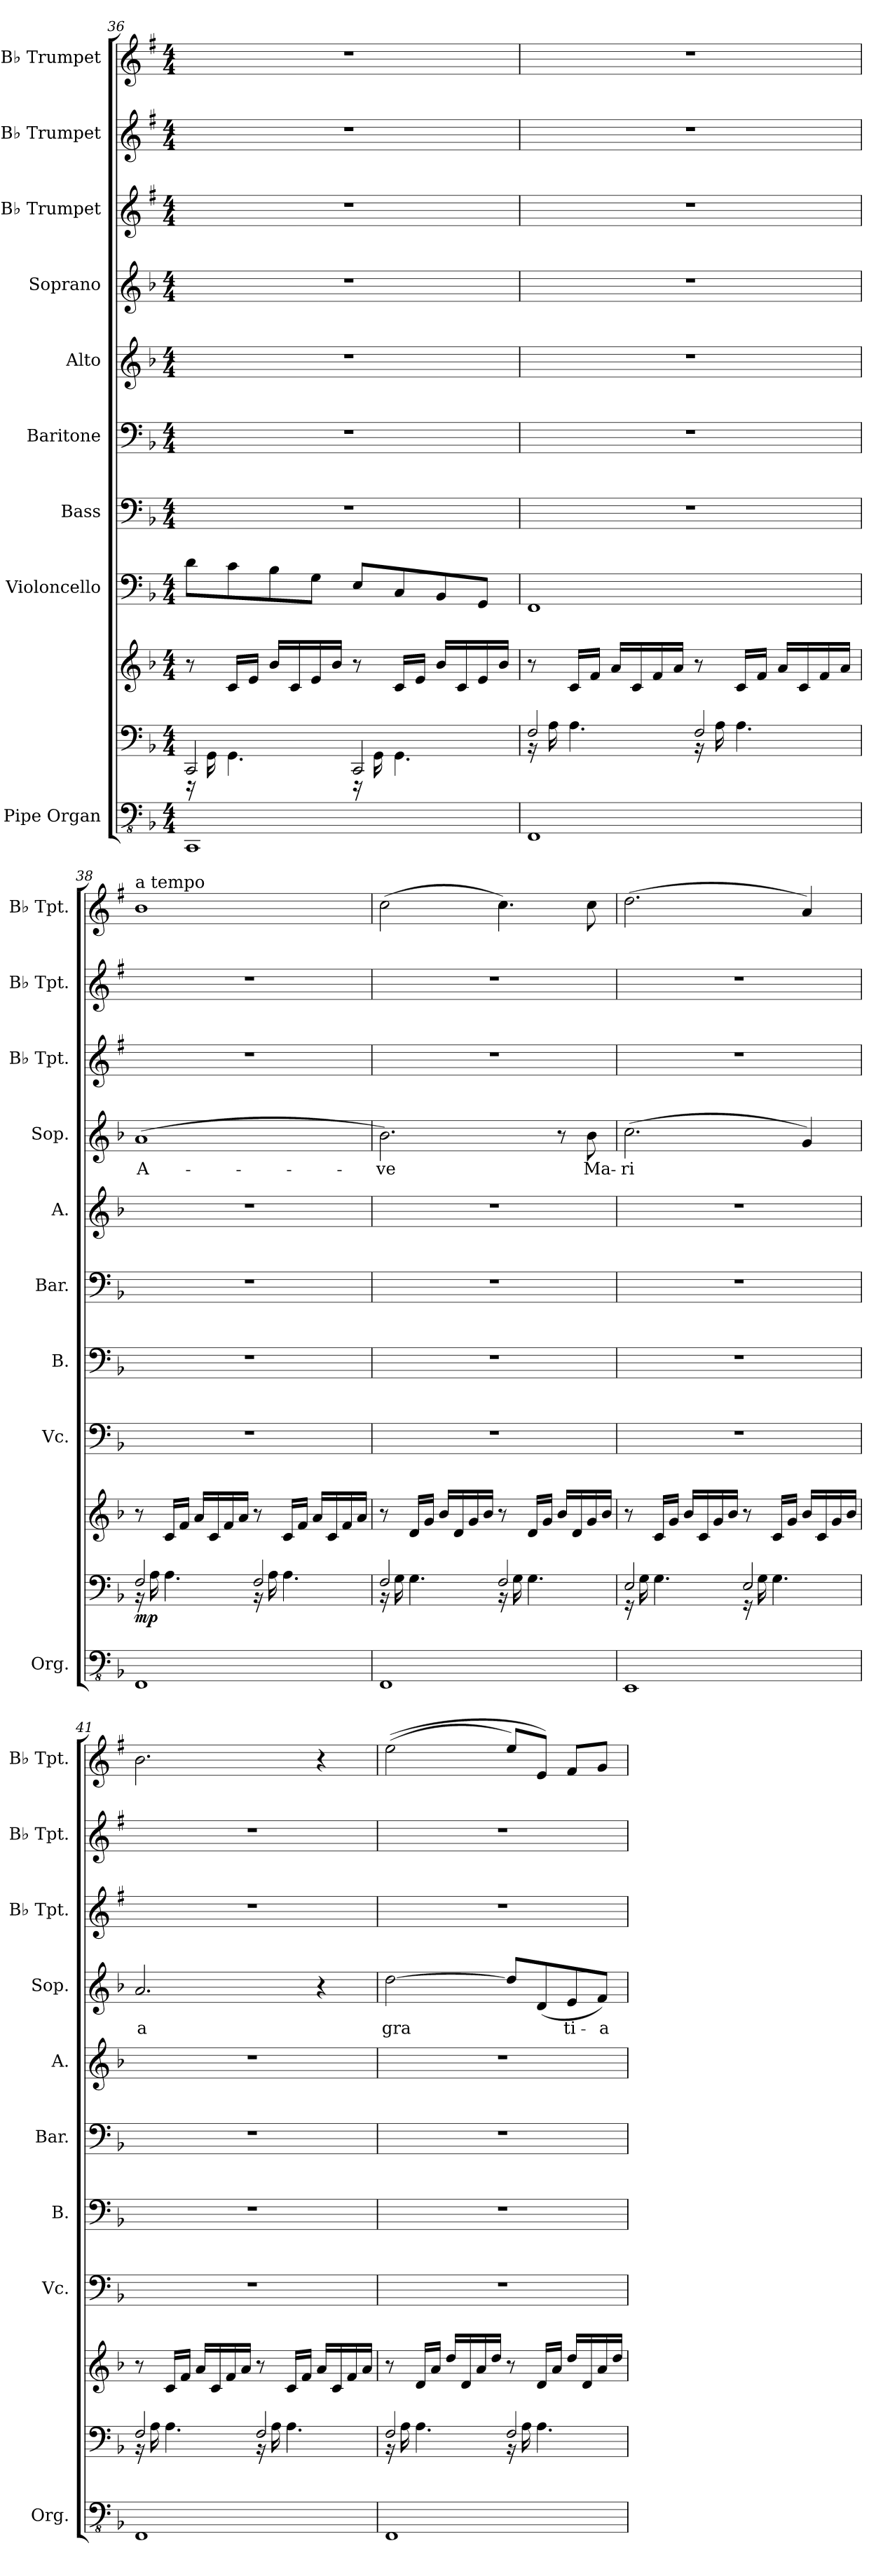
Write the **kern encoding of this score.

**kern	**kern	**kern	**dynam	**kern	**kern	**kern	**kern	**kern	**text	**kern	**kern	**kern
*part9	*part9	*part9	*part9	*part8	*part7	*part6	*part5	*part4	*part4	*part3	*part2	*part1
*staff11	*staff10	*staff9	*staff9/10/11	*staff8	*staff7	*staff6	*staff5	*staff4	*staff4	*staff3	*staff2	*staff1
*I"Pipe Organ	*	*	*	*I"Violoncello	*I"Bass	*I"Baritone	*I"Alto	*I"Soprano	*	*I"B♭ Trumpet	*I"B♭ Trumpet	*I"B♭ Trumpet
*I'Org.	*	*	*	*I'Vc.	*I'B.	*I'Bar.	*I'A.	*I'Sop.	*	*I'B♭ Tpt.	*I'B♭ Tpt.	*I'B♭ Tpt.
*clefFv4	*clefF4	*clefG2	*	*clefF4	*clefF4	*clefF4	*clefG2	*clefG2	*	*clefG2	*clefG2	*clefG2
*	*	*	*	*	*	*	*	*	*	*ITrd1c2	*ITrd1c2	*ITrd1c2
*k[b-]	*k[b-]	*k[b-]	*	*k[b-]	*k[b-]	*k[b-]	*k[b-]	*k[b-]	*	*k[b-]	*k[b-]	*k[b-]
*M4/4	*M4/4	*M4/4	*	*M4/4	*M4/4	*M4/4	*M4/4	*M4/4	*	*M4/4	*M4/4	*M4/4
*MM65	*MM65	*MM65	*	*MM65	*MM65	*MM65	*MM65	*MM65	*	*MM65	*MM65	*MM65
=36	=36	=36	=36	=36	=36	=36	=36	=36	=36	=36	=36	=36
*	*^	*	*	*	*	*	*	*	*	*	*	*
!	!	!	!	!	!	!	!	!	!	!	!	!	!LO:TX:a:i:t=poco rit.
*	*	*	*	*	*	*	*	*	*	*	*	*	*^
1CCC	2CC/	16r	8r	.	8d\L	1r	1r	1r	1r	.	1r	1r	1r	2ryy
.	.	16GG\	.	.	.	.	.	.	.	.	.	.	.	.
.	.	4.GG\	16c/LL	.	8c\	.	.	.	.	.	.	.	.	.
.	.	.	16e/JJ	.	.	.	.	.	.	.	.	.	.	.
.	.	.	16b-/LL	.	8B-\	.	.	.	.	.	.	.	.	.
.	.	.	16c/	.	.	.	.	.	.	.	.	.	.	.
.	.	.	16e/	.	8G\J	.	.	.	.	.	.	.	.	.
.	.	.	16b-/JJ	.	.	.	.	.	.	.	.	.	.	.
*	*	*	*	*	*	*	*	*	*	*	*	*	*MM60	*
.	2CC/	16r	8r	.	8E/L	.	.	.	.	.	.	.	.	2ryy
.	.	16GG\	.	.	.	.	.	.	.	.	.	.	.	.
.	.	4.GG\	16c/LL	.	8C/	.	.	.	.	.	.	.	.	.
.	.	.	16e/JJ	.	.	.	.	.	.	.	.	.	.	.
.	.	.	16b-/LL	.	8BB-/	.	.	.	.	.	.	.	.	.
.	.	.	16c/	.	.	.	.	.	.	.	.	.	.	.
.	.	.	16e/	.	8GG/J	.	.	.	.	.	.	.	.	.
.	.	.	16b-/JJ	.	.	.	.	.	.	.	.	.	.	.
*	*	*	*	*	*	*	*	*	*	*	*	*	*v	*v
!!LO:LB:g=z
=37	=37	=37	=37	=37	=37	=37	=37	=37	=37	=37	=37	=37	=37
1FFF	2F/	16r	8r	.	1FF	1r	1r	1r	1r	.	1r	1r	1r
.	.	16A\	.	.	.	.	.	.	.	.	.	.	.
.	.	4.A\	16c/LL	.	.	.	.	.	.	.	.	.	.
.	.	.	16f/JJ	.	.	.	.	.	.	.	.	.	.
.	.	.	16a/LL	.	.	.	.	.	.	.	.	.	.
.	.	.	16c/	.	.	.	.	.	.	.	.	.	.
.	.	.	16f/	.	.	.	.	.	.	.	.	.	.
.	.	.	16a/JJ	.	.	.	.	.	.	.	.	.	.
.	2F/	16r	8r	.	.	.	.	.	.	.	.	.	.
.	.	16A\	.	.	.	.	.	.	.	.	.	.	.
.	.	4.A\	16c/LL	.	.	.	.	.	.	.	.	.	.
.	.	.	16f/JJ	.	.	.	.	.	.	.	.	.	.
.	.	.	16a/LL	.	.	.	.	.	.	.	.	.	.
.	.	.	16c/	.	.	.	.	.	.	.	.	.	.
.	.	.	16f/	.	.	.	.	.	.	.	.	.	.
.	.	.	16a/JJ	.	.	.	.	.	.	.	.	.	.
=38	=38	=38	=38	=38	=38	=38	=38	=38	=38	=38	=38	=38	=38
*	*	*	*	*	*	*	*	*	*	*	*	*	*MM70
!	!	!	!	!	!	!	!	!	!	!	!	!	!LO:TX:a:t=a tempo
!	!	!	!	!LO:DY:b=2	!	!	!	!	!	!LO:LY:b	!	!	!
1FFF	2F/	16r	8r	mp	1r	1r	1r	1r	(<1a	A-	1r	1r	1a
.	.	16A\	.	.	.	.	.	.	.	.	.	.	.
.	.	4.A\	16c/LL	.	.	.	.	.	.	.	.	.	.
.	.	.	16f/JJ	.	.	.	.	.	.	.	.	.	.
.	.	.	16a/LL	.	.	.	.	.	.	.	.	.	.
.	.	.	16c/	.	.	.	.	.	.	.	.	.	.
.	.	.	16f/	.	.	.	.	.	.	.	.	.	.
.	.	.	16a/JJ	.	.	.	.	.	.	.	.	.	.
.	2F/	16r	8r	.	.	.	.	.	.	.	.	.	.
.	.	16A\	.	.	.	.	.	.	.	.	.	.	.
.	.	4.A\	16c/LL	.	.	.	.	.	.	.	.	.	.
.	.	.	16f/JJ	.	.	.	.	.	.	.	.	.	.
.	.	.	16a/LL	.	.	.	.	.	.	.	.	.	.
.	.	.	16c/	.	.	.	.	.	.	.	.	.	.
.	.	.	16f/	.	.	.	.	.	.	.	.	.	.
.	.	.	16a/JJ	.	.	.	.	.	.	.	.	.	.
=39	=39	=39	=39	=39	=39	=39	=39	=39	=39	=39	=39	=39	=39
!	!	!	!	!	!	!	!	!	!	!LO:LY:b	!	!	!
1FFF	2F/	16r	8r	.	1r	1r	1r	1r	2.b-\)	-ve	1r	1r	(>2b-\
.	.	16G\	.	.	.	.	.	.	.	.	.	.	.
.	.	4.G\	16d/LL	.	.	.	.	.	.	.	.	.	.
.	.	.	16g/JJ	.	.	.	.	.	.	.	.	.	.
.	.	.	16b-/LL	.	.	.	.	.	.	.	.	.	.
.	.	.	16d/	.	.	.	.	.	.	.	.	.	.
.	.	.	16g/	.	.	.	.	.	.	.	.	.	.
.	.	.	16b-/JJ	.	.	.	.	.	.	.	.	.	.
.	2F/	16r	8r	.	.	.	.	.	.	.	.	.	4.b-\)
.	.	16G\	.	.	.	.	.	.	.	.	.	.	.
.	.	4.G\	16d/LL	.	.	.	.	.	.	.	.	.	.
.	.	.	16g/JJ	.	.	.	.	.	.	.	.	.	.
.	.	.	16b-/LL	.	.	.	.	.	8r	.	.	.	.
.	.	.	16d/	.	.	.	.	.	.	.	.	.	.
!	!	!	!	!	!	!	!	!	!	!LO:LY:b	!	!	!
.	.	.	16g/	.	.	.	.	.	8b-\	Ma-	.	.	8b-\
.	.	.	16b-/JJ	.	.	.	.	.	.	.	.	.	.
=40	=40	=40	=40	=40	=40	=40	=40	=40	=40	=40	=40	=40	=40
!	!	!	!	!	!	!	!	!	!	!LO:LY:b	!	!	!
1EEE	2E/	16r	8r	.	1r	1r	1r	1r	(>2.cc\	-ri	1r	1r	(>2.cc\
.	.	16G\	.	.	.	.	.	.	.	.	.	.	.
.	.	4.G\	16c/LL	.	.	.	.	.	.	.	.	.	.
.	.	.	16g/JJ	.	.	.	.	.	.	.	.	.	.
.	.	.	16b-/LL	.	.	.	.	.	.	.	.	.	.
.	.	.	16c/	.	.	.	.	.	.	.	.	.	.
.	.	.	16g/	.	.	.	.	.	.	.	.	.	.
.	.	.	16b-/JJ	.	.	.	.	.	.	.	.	.	.
.	2E/	16r	8r	.	.	.	.	.	.	.	.	.	.
.	.	16G\	.	.	.	.	.	.	.	.	.	.	.
.	.	4.G\	16c/LL	.	.	.	.	.	.	.	.	.	.
.	.	.	16g/JJ	.	.	.	.	.	.	.	.	.	.
.	.	.	16b-/LL	.	.	.	.	.	4g/)	.	.	.	4g/)
.	.	.	16c/	.	.	.	.	.	.	.	.	.	.
.	.	.	16g/	.	.	.	.	.	.	.	.	.	.
.	.	.	16b-/JJ	.	.	.	.	.	.	.	.	.	.
!!LO:LB:g=z
=41	=41	=41	=41	=41	=41	=41	=41	=41	=41	=41	=41	=41	=41
!	!	!	!	!	!	!	!	!	!	!LO:LY:b	!	!	!
1FFF	2F/	16r	8r	.	1r	1r	1r	1r	2.a/	a	1r	1r	2.a\
.	.	16A\	.	.	.	.	.	.	.	.	.	.	.
.	.	4.A\	16c/LL	.	.	.	.	.	.	.	.	.	.
.	.	.	16f/JJ	.	.	.	.	.	.	.	.	.	.
.	.	.	16a/LL	.	.	.	.	.	.	.	.	.	.
.	.	.	16c/	.	.	.	.	.	.	.	.	.	.
.	.	.	16f/	.	.	.	.	.	.	.	.	.	.
.	.	.	16a/JJ	.	.	.	.	.	.	.	.	.	.
.	2F/	16r	8r	.	.	.	.	.	.	.	.	.	.
.	.	16A\	.	.	.	.	.	.	.	.	.	.	.
.	.	4.A\	16c/LL	.	.	.	.	.	.	.	.	.	.
.	.	.	16f/JJ	.	.	.	.	.	.	.	.	.	.
.	.	.	16a/LL	.	.	.	.	.	4r	.	.	.	4r
.	.	.	16c/	.	.	.	.	.	.	.	.	.	.
.	.	.	16f/	.	.	.	.	.	.	.	.	.	.
.	.	.	16a/JJ	.	.	.	.	.	.	.	.	.	.
=42	=42	=42	=42	=42	=42	=42	=42	=42	=42	=42	=42	=42	=42
!	!	!	!	!	!	!	!	!	!	!LO:LY:b	!	!	!
1FFF	2F/	16r	8r	.	1r	1r	1r	1r	[2dd\	gra	1r	1r	(>(>2dd\
.	.	16A\	.	.	.	.	.	.	.	.	.	.	.
.	.	4.A\	16d/LL	.	.	.	.	.	.	.	.	.	.
.	.	.	16a/JJ	.	.	.	.	.	.	.	.	.	.
.	.	.	16dd/LL	.	.	.	.	.	.	.	.	.	.
.	.	.	16d/	.	.	.	.	.	.	.	.	.	.
.	.	.	16a/	.	.	.	.	.	.	.	.	.	.
.	.	.	16dd/JJ	.	.	.	.	.	.	.	.	.	.
.	2F/	16r	8r	.	.	.	.	.	8dd/L]	.	.	.	8dd/L)
.	.	16A\	.	.	.	.	.	.	.	.	.	.	.
.	.	4.A\	16d/LL	.	.	.	.	.	(<8d/	.	.	.	8d/J)
.	.	.	16a/JJ	.	.	.	.	.	.	.	.	.	.
!	!	!	!	!	!	!	!	!	!	!LO:LY:b	!	!	!
.	.	.	16dd/LL	.	.	.	.	.	8e/	ti-	.	.	8e/L
.	.	.	16d/	.	.	.	.	.	.	.	.	.	.
!	!	!	!	!	!	!	!	!	!	!LO:LY:b	!	!	!
.	.	.	16a/	.	.	.	.	.	8f/J)	-a	.	.	8f/J
.	.	.	16dd/JJ	.	.	.	.	.	.	.	.	.	.
*	*v	*v	*	*	*	*	*	*	*	*	*	*	*
=	=	=	=	=	=	=	=	=	=	=	=	=
*-	*-	*-	*-	*-	*-	*-	*-	*-	*-	*-	*-	*-
